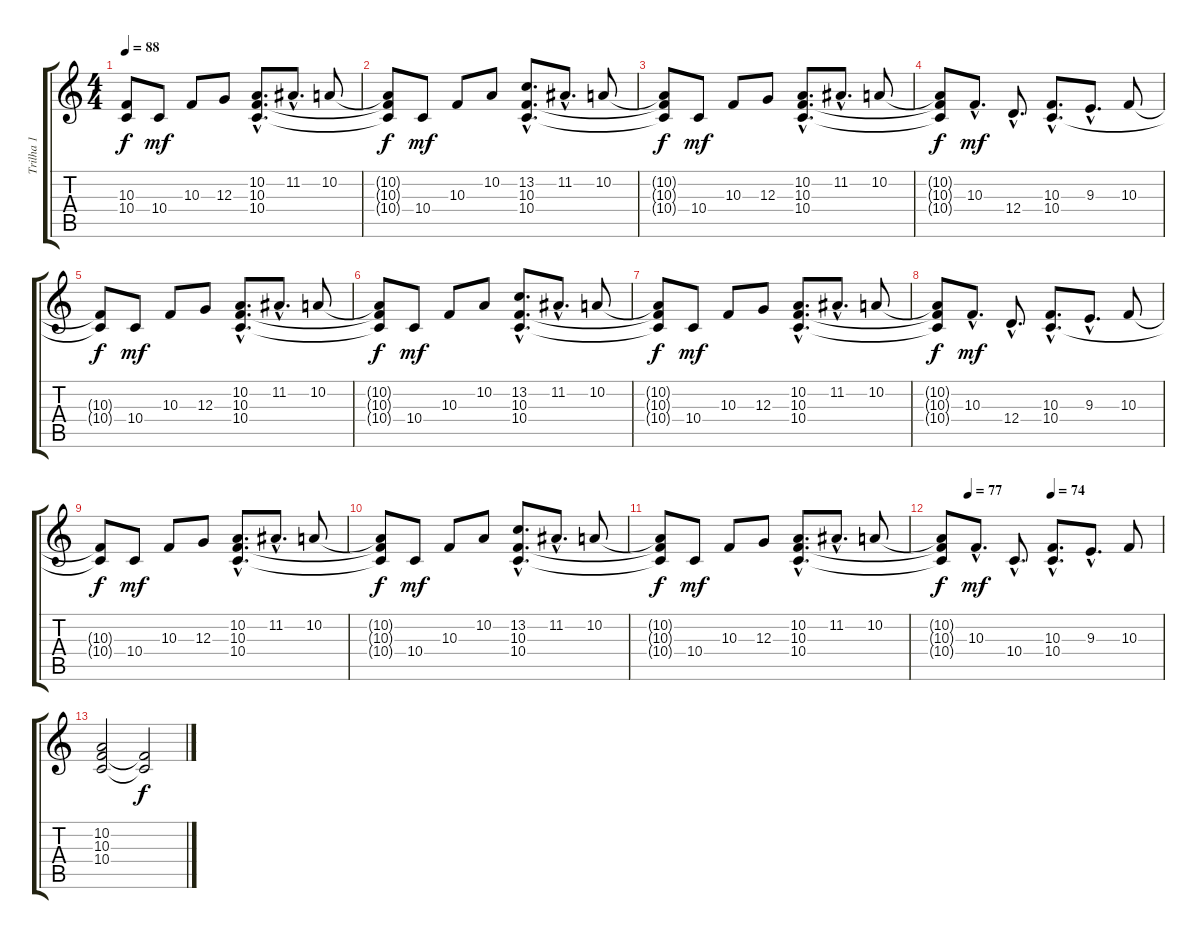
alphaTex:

\track ("Trilha 1" "Trilha 1") {instrument electricgrandpiano}
\staff {score tabs}
\tuning (E4 B3 G3 D3 A2 E2) {hide}
\ts (4 4)
\tempo 88
\clef g2
\ks c
(10.3{t} 10.4{t}).8{dy f} 10.4.8{dy mf} 10.3.8 12.3.8 (10.2{hac} 10.3{hac} 10.4{hac}).8{d} 11.2{hac}.8{d} 10.2.8 |
(10.2{t} 10.3{t} 10.4{t}).8{dy f} 10.4.8{dy mf} 10.3.8 10.2.8 (13.2{hac} 10.3{hac} 10.4{hac}).8{d} 11.2{hac}.8{d} 10.2.8 |
(10.2{t} 10.3{t} 10.4{t}).8{dy f} 10.4.8{dy mf} 10.3.8 12.3.8 (10.2{hac} 10.3{hac} 10.4{hac}).8{d} 11.2{hac}.8{d} 10.2.8 |
(10.2{t} 10.3{t} 10.4{t}).8{dy f} 10.3{hac}.8{d dy mf} 12.4{hac}.8{d} (10.3{hac} 10.4{hac}).8{d} 9.3{hac}.8{d} 10.3.8 |
(10.3{t} 10.4{t}).8{dy f} 10.4.8{dy mf} 10.3.8 12.3.8 (10.2{hac} 10.3{hac} 10.4{hac}).8{d} 11.2{hac}.8{d} 10.2.8 |
(10.2{t} 10.3{t} 10.4{t}).8{dy f} 10.4.8{dy mf} 10.3.8 10.2.8 (13.2{hac} 10.3{hac} 10.4{hac}).8{d} 11.2{hac}.8{d} 10.2.8 |
(10.2{t} 10.3{t} 10.4{t}).8{dy f} 10.4.8{dy mf} 10.3.8 12.3.8 (10.2{hac} 10.3{hac} 10.4{hac}).8{d} 11.2{hac}.8{d} 10.2.8 |
(10.2{t} 10.3{t} 10.4{t}).8{dy f} 10.3{hac}.8{d dy mf} 12.4{hac}.8{d} (10.3{hac} 10.4{hac}).8{d} 9.3{hac}.8{d} 10.3.8 |
(10.3{t} 10.4{t}).8{dy f} 10.4.8{dy mf} 10.3.8 12.3.8 (10.2{hac} 10.3{hac} 10.4{hac}).8{d} 11.2{hac}.8{d} 10.2.8 |
(10.2{t} 10.3{t} 10.4{t}).8{dy f} 10.4.8{dy mf} 10.3.8 10.2.8 (13.2{hac} 10.3{hac} 10.4{hac}).8{d} 11.2{hac}.8{d} 10.2.8 |
(10.2{t} 10.3{t} 10.4{t}).8{dy f} 10.4.8{dy mf} 10.3.8 12.3.8 (10.2{hac} 10.3{hac} 10.4{hac}).8{d} 11.2{hac}.8{d} 10.2.8 |
\tempo (77 0.125)
\tempo (74 0.5)
(10.2{t} 10.3{t} 10.4{t}).8{dy f} 10.3{hac}.8{d dy mf} 10.4{hac}.8{d} (10.3{hac} 10.4{hac}).8{d} 9.3{hac}.8{d} 10.3.8 |
(10.2 10.3 10.4).2 (10.3{t} 10.4{t}).2{dy f}
